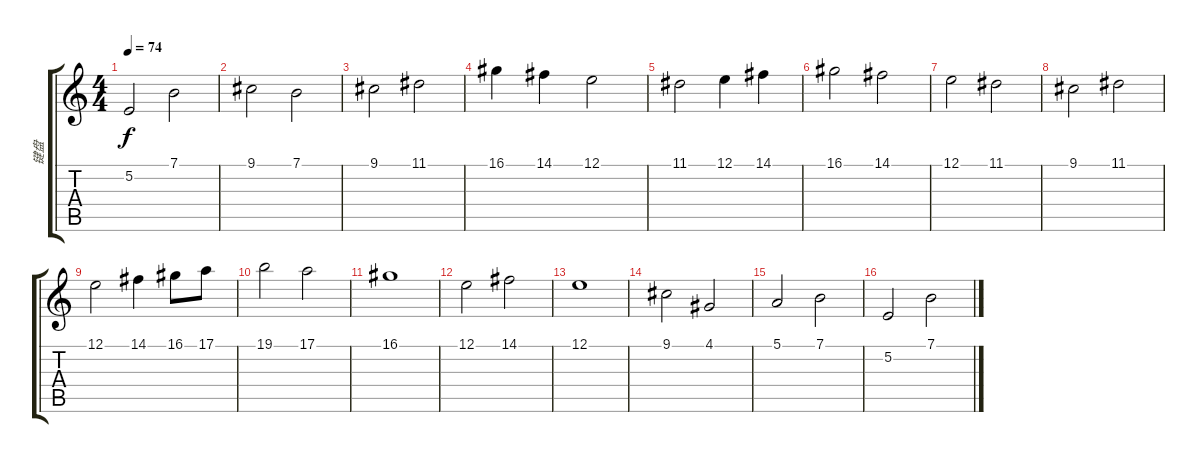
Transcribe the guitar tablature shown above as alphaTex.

\track ("键盘" "键盘") {instrument synthstrings1}
\staff {score tabs}
\tuning (E4 B3 G3 D3 A2 E2) {hide}
\ts (4 4)
\tempo 74
\clef g2
\ks c
5.2.2{dy f} 7.1.2 |
9.1.2 7.1.2 |
9.1.2 11.1.2 |
16.1.4 14.1.4 12.1.2 |
11.1.2 12.1.4 14.1.4 |
16.1.2 14.1.2 |
12.1.2 11.1.2 |
9.1.2 11.1.2 |
12.1.2 14.1.4 16.1.8 17.1.8 |
19.1.2 17.1.2 |
16.1.1 |
12.1.2 14.1.2 |
12.1.1 |
9.1.2 4.1.2 |
5.1.2 7.1.2 |
5.2.2 7.1.2
